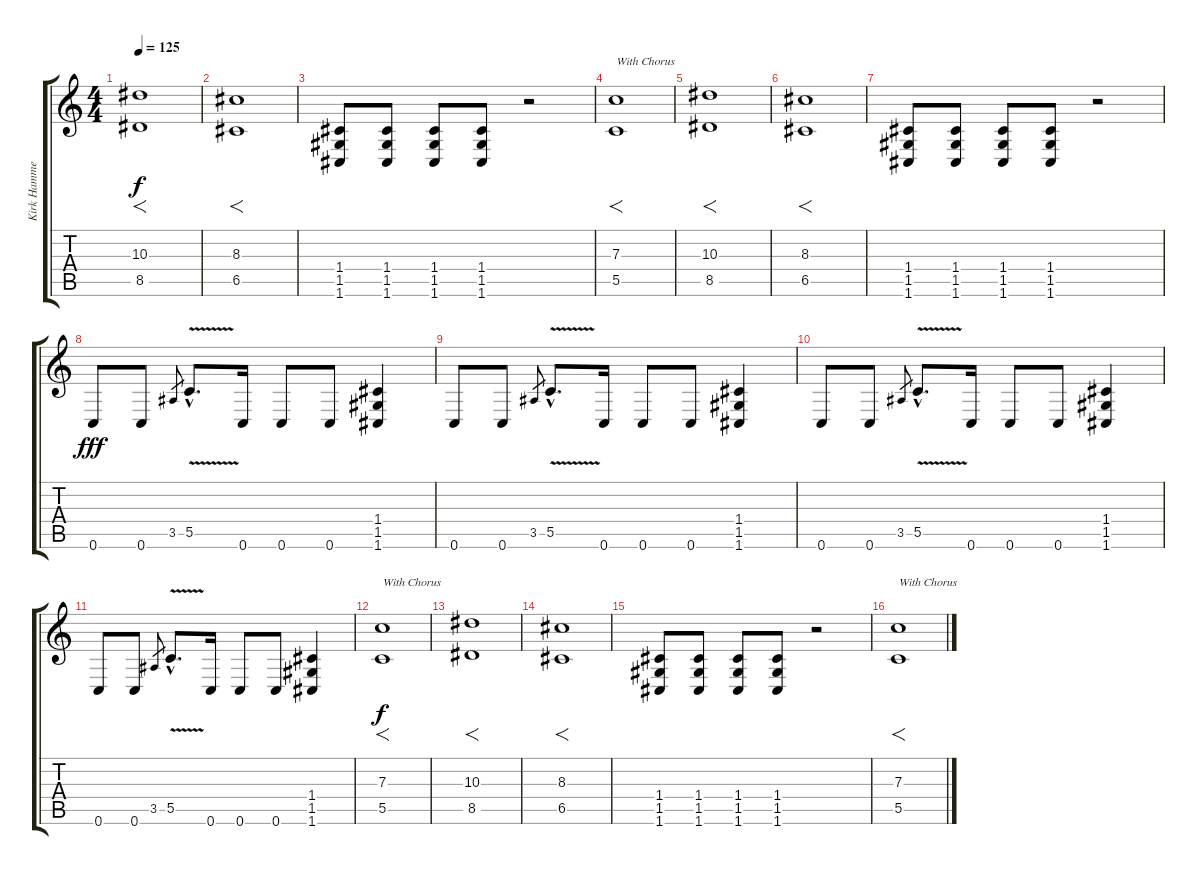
\track ("Kirk Hammet" "Kirk Hamme") {instrument distortionguitar}
\staff {score tabs}
\tuning (D4 A3 F3 C3 G2 C2) {hide}
\ts (4 4)
\tempo 125
\clef g2
\ks c
(10.3 8.5).1{f dy f} |
(8.3 6.5).1{f} |
(1.4 1.5 1.6).8 (1.4 1.5 1.6).8 (1.4 1.5 1.6).8 (1.4 1.5 1.6).8 r.2 |
(7.3 5.5).1{f txt "With Chorus"} |
(10.3 8.5).1{f} |
(8.3 6.5).1{f} |
(1.4 1.5 1.6).8 (1.4 1.5 1.6).8 (1.4 1.5 1.6).8 (1.4 1.5 1.6).8 r.2 |
0.6.8{dy fff} 0.6.8 3.5.8{gr} 5.5{v hac}.8{d} 0.6.16 0.6.8 0.6.8 (1.4 1.5 1.6).4 |
0.6.8 0.6.8 3.5.8{gr} 5.5{v hac}.8{d} 0.6.16 0.6.8 0.6.8 (1.4 1.5 1.6).4 |
0.6.8 0.6.8 3.5.8{gr} 5.5{v hac}.8{d} 0.6.16 0.6.8 0.6.8 (1.4 1.5 1.6).4 |
0.6.8 0.6.8 3.5.8{gr} 5.5{v hac}.8{d} 0.6.16 0.6.8 0.6.8 (1.4 1.5 1.6).4 |
(7.3 5.5).1{f txt "With Chorus" dy f} |
(10.3 8.5).1{f} |
(8.3 6.5).1{f} |
(1.4 1.5 1.6).8 (1.4 1.5 1.6).8 (1.4 1.5 1.6).8 (1.4 1.5 1.6).8 r.2 |
(7.3 5.5).1{f txt "With Chorus"}
